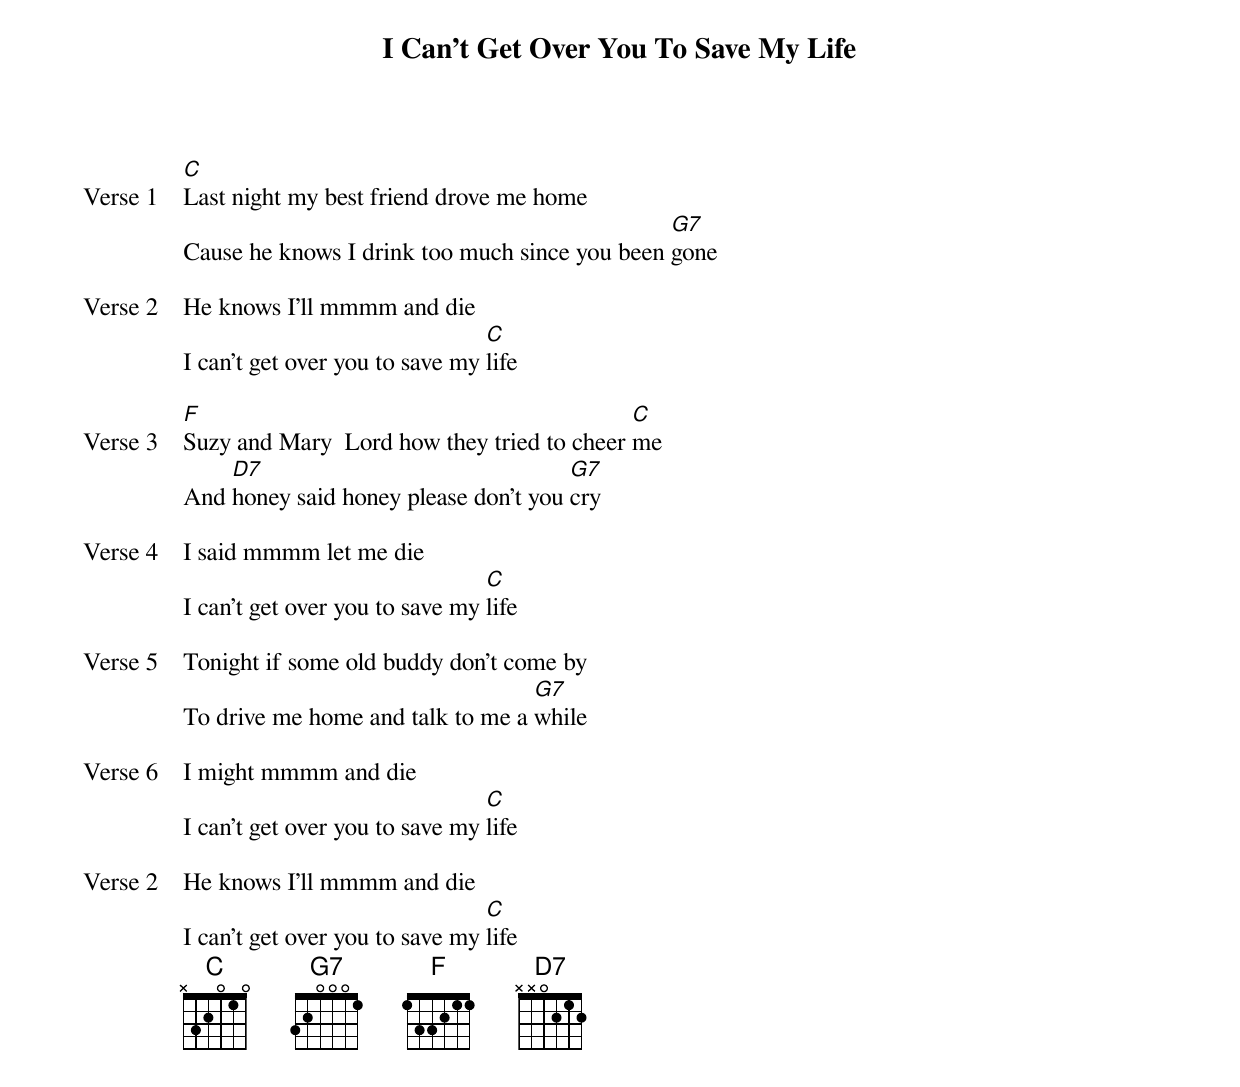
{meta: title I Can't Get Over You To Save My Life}
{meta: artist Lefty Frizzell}
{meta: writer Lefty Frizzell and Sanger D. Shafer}

{start_of_verse: Verse 1}
[C]Last night my best friend drove me home
Cause he knows I drink too much since you been [G7]gone
{end_of_verse}

{start_of_verse: Verse 2}
He knows I'll mmmm and die
I can't get over you to save my [C]life
{end_of_verse}

{start_of_verse: Verse 3}
[F]Suzy and Mary  Lord how they tried to cheer [C]me
And [D7]honey said honey please don't you [G7]cry
{end_of_verse}

{start_of_verse: Verse 4}
I said mmmm let me die
I can't get over you to save my [C]life
{end_of_verse}

{start_of_verse: Verse 5}
Tonight if some old buddy don't come by
To drive me home and talk to me a [G7]while
{end_of_verse}

{start_of_verse: Verse 6}
I might mmmm and die
I can't get over you to save my [C]life
{end_of_verse}

{start_of_verse: Verse 2}
He knows I'll mmmm and die
I can't get over you to save my [C]life
{end_of_verse}
